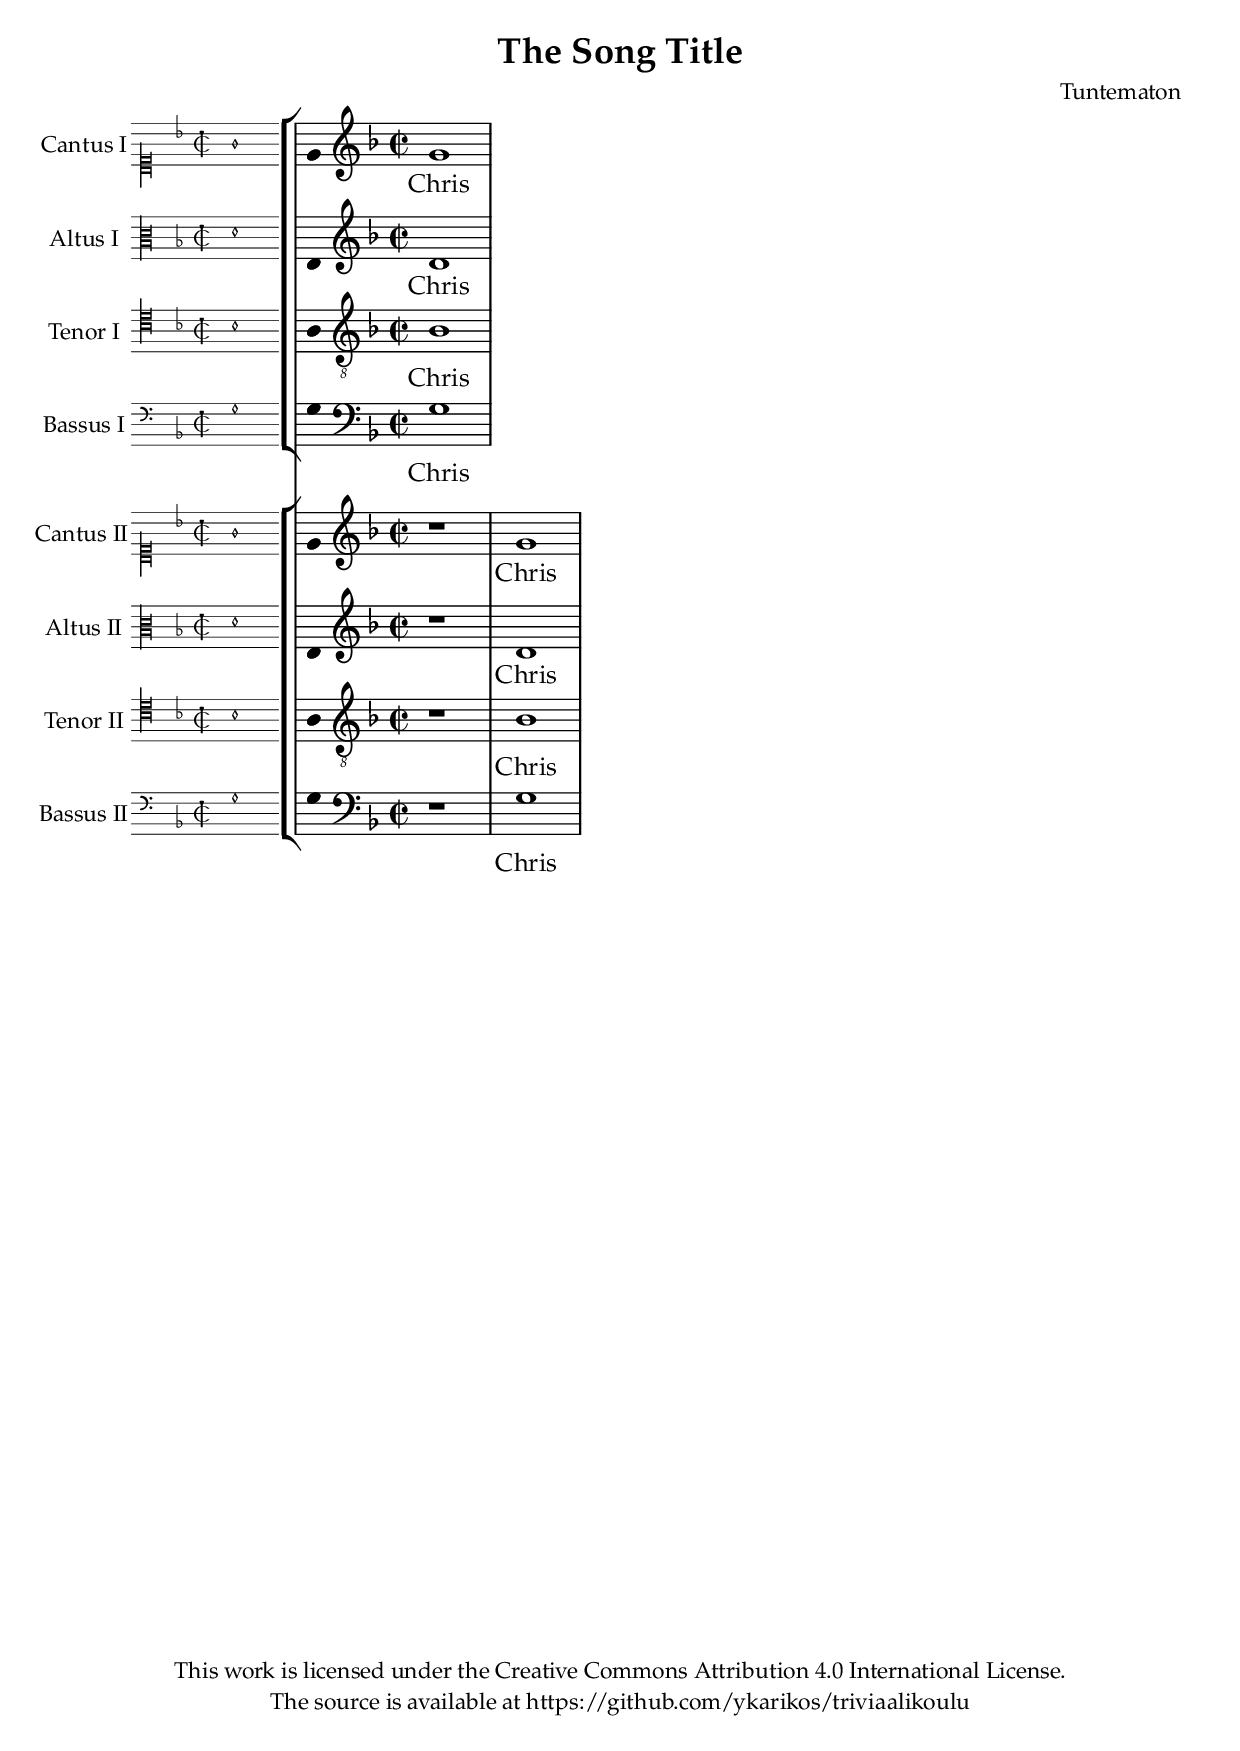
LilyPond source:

\version "2.19.80"
\include "suomi.ly"

global = { 
%  \numericTimeSignature
  \time 2/2 
%  \autoBeamOff
  \key d \minor
  \set Staff.midiInstrument = #"voice oohs"
}

\header {
  title = "The Song Title"
%  subtitle = ""
  composer = "Tuntematon"
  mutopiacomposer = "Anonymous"
%  instrument = "Voice (SATB)"
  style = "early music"
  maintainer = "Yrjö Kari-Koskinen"
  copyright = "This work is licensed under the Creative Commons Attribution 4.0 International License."
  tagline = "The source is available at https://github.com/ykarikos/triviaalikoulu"
}

\paper {
    #(define fonts
        (make-pango-font-tree "Palatino"
                              "Nimbus Sans"
                              "Luxi Mono"
                              (/ staff-height pt 20)))
}

% First choir

SopranoOneMusic = \relative c'' {
	\set Staff.instrumentName = #"Cantus I"
	\set Staff.shortInstrumentName = "C I"

	\incipit { 
		\clef "mensural-c1" \key d \minor \time 2/2 g'1
	}

	g1 |
%  \time 4/2 
%  \once \override Staff.TimeSignature.break-visibility = ##(#t #f #t)
%  g\breve\fermata \bar "|."
}

stanzaOneLyricsChoirOne = \lyricmode {
	Chris -- te
}

AltoOneMusic = \relative c' {
	\set Staff.instrumentName = #"Altus I"
	\set Staff.shortInstrumentName = "A I"

	\incipit { 
		\clef "mensural-c3" \key d \minor \time 2/2 d'1
	}

	d1 |
%  \time 4/2 
%  \once \override Staff.TimeSignature.break-visibility = ##(#t #f #t)
%  d\breve\fermata
}

TenoreOneMusic = \relative c' {
	\set Staff.instrumentName = #"Tenor I"
	\set Staff.shortInstrumentName = "T I"

	\incipit { 
		\clef "mensural-c4" \key d \minor \time 2/2 b1
	}

	\clef "treble_8"
	b1 |
%  \time 4/2 
%  \once \override Staff.TimeSignature.break-visibility = ##(#t #f #t)
%  g\breve\fermata
}

BassOneMusic = \relative c' {
	\set Staff.instrumentName = #"Bassus I"
	\set Staff.shortInstrumentName = "B I"

	\incipit { \clef "mensural-f" \key d \minor \time 2/2 g1 }

	\clef bass
	g1 | 
%  \time 4/2 
%  \once \override Staff.TimeSignature.break-visibility = ##(#t #f #t)
%  g,\breve\fermata
}

% Second choir

SopranoTwoMusic = \relative c'' {
	\set Staff.instrumentName = #"Cantus II"
	\set Staff.shortInstrumentName = "C II"

	\incipit { \clef "mensural-c1" \key d \minor \time 2/2 g'1 }

	r1 | g1 |
%  \time 4/2 
%  \once \override Staff.TimeSignature.break-visibility = ##(#t #f #t)
%  g\breve\fermata \bar "|."
}

stanzaOneLyricsChoirTwo = \lyricmode {
	Chris -- te
}

AltoTwoMusic = \relative c' {
	\set Staff.instrumentName = #"Altus II"
	\set Staff.shortInstrumentName = "A II"

	\incipit {
		\clef "mensural-c3" \key d \minor \time 2/2 d'1
	}

	r1 | d1 |
%  \time 4/2 
%  \once \override Staff.TimeSignature.break-visibility = ##(#t #f #t)
%  d\breve\fermata
}

TenoreTwoMusic = \relative c' {
	\set Staff.instrumentName = #"Tenor II"
	\set Staff.shortInstrumentName = "T II"

	\incipit { 
		\clef "mensural-c4" \key d \minor \time 2/2 b1
	}

	\clef "treble_8"
	r1 | b1 |
%  \time 4/2 
%  \once \override Staff.TimeSignature.break-visibility = ##(#t #f #t)
%  g\breve\fermata
}

BassTwoMusic = \relative c' {
	\set Staff.instrumentName = #"Bassus II"
	\set Staff.shortInstrumentName = "B II"

	\incipit {
		\clef "mensural-f" \key d \minor \time 2/2 g1
	}

	\clef bass
	r1 | g1 | 
%  \time 4/2 
%  \once \override Staff.TimeSignature.break-visibility = ##(#t #f #t)
%  g,\breve\fermata
}


\score {
<<
  \new StaffGroup = choirOneStaff <<
    \new Staff <<
      \new Voice = "Soprano" {
		\global
        \SopranoOneMusic
      }
     \new Lyrics \lyricsto "Soprano" {
       \stanzaOneLyricsChoirOne
     }
    >>
    \new Staff <<
      \new Voice = "Alto" {
        \global
        \AltoOneMusic
      }
     \new Lyrics \lyricsto "Alto" {
       \stanzaOneLyricsChoirOne
     }
    >>
    \new Staff <<
      \new Voice = "Tenore" {
        \global
        \TenoreOneMusic
      }
      \new Lyrics \lyricsto "Tenore" {
       \stanzaOneLyricsChoirOne
      }
    >>
    \new Staff <<
      \new Voice = "Bass" {
        \global
        \BassOneMusic
      }
      \new Lyrics \lyricsto "Bass" {
       \stanzaOneLyricsChoirOne
      }
    >>
  >>

  \new StaffGroup = choirTwoStaff <<
    \new Staff <<
      \new Voice = "SopranoTwo" {
		\global
        \SopranoTwoMusic
      }
     \new Lyrics \lyricsto "SopranoTwo" {
       \stanzaOneLyricsChoirTwo
     }
    >>
    \new Staff <<
      \new Voice = "AltoTwo" {
        \global
        \AltoTwoMusic
      }
     \new Lyrics \lyricsto "AltoTwo" {
       \stanzaOneLyricsChoirTwo
     }
    >>
    \new Staff <<
      \new Voice = "TenoreTwo" {
        \global
        \TenoreTwoMusic
      }
      \new Lyrics \lyricsto "TenoreTwo" {
       \stanzaOneLyricsChoirTwo
      }
    >>
    \new Staff <<
      \new Voice = "BassTwo" {
        \global
        \BassTwoMusic
      }
      \new Lyrics \lyricsto "BassTwo" {
       \stanzaOneLyricsChoirTwo
      }
    >>
  >>
>>

  \midi { 
    \tempo 4 = 160
  }
  \layout {
    \context {
      \Voice
      \consists "Ambitus_engraver"
		\hide Slur
    }
    indent = 4\cm
    incipit-width = 2.5\cm
    \context {
     \Score
     \override VerticalAxisGroup.remove-first = ##t
    }
  }
}